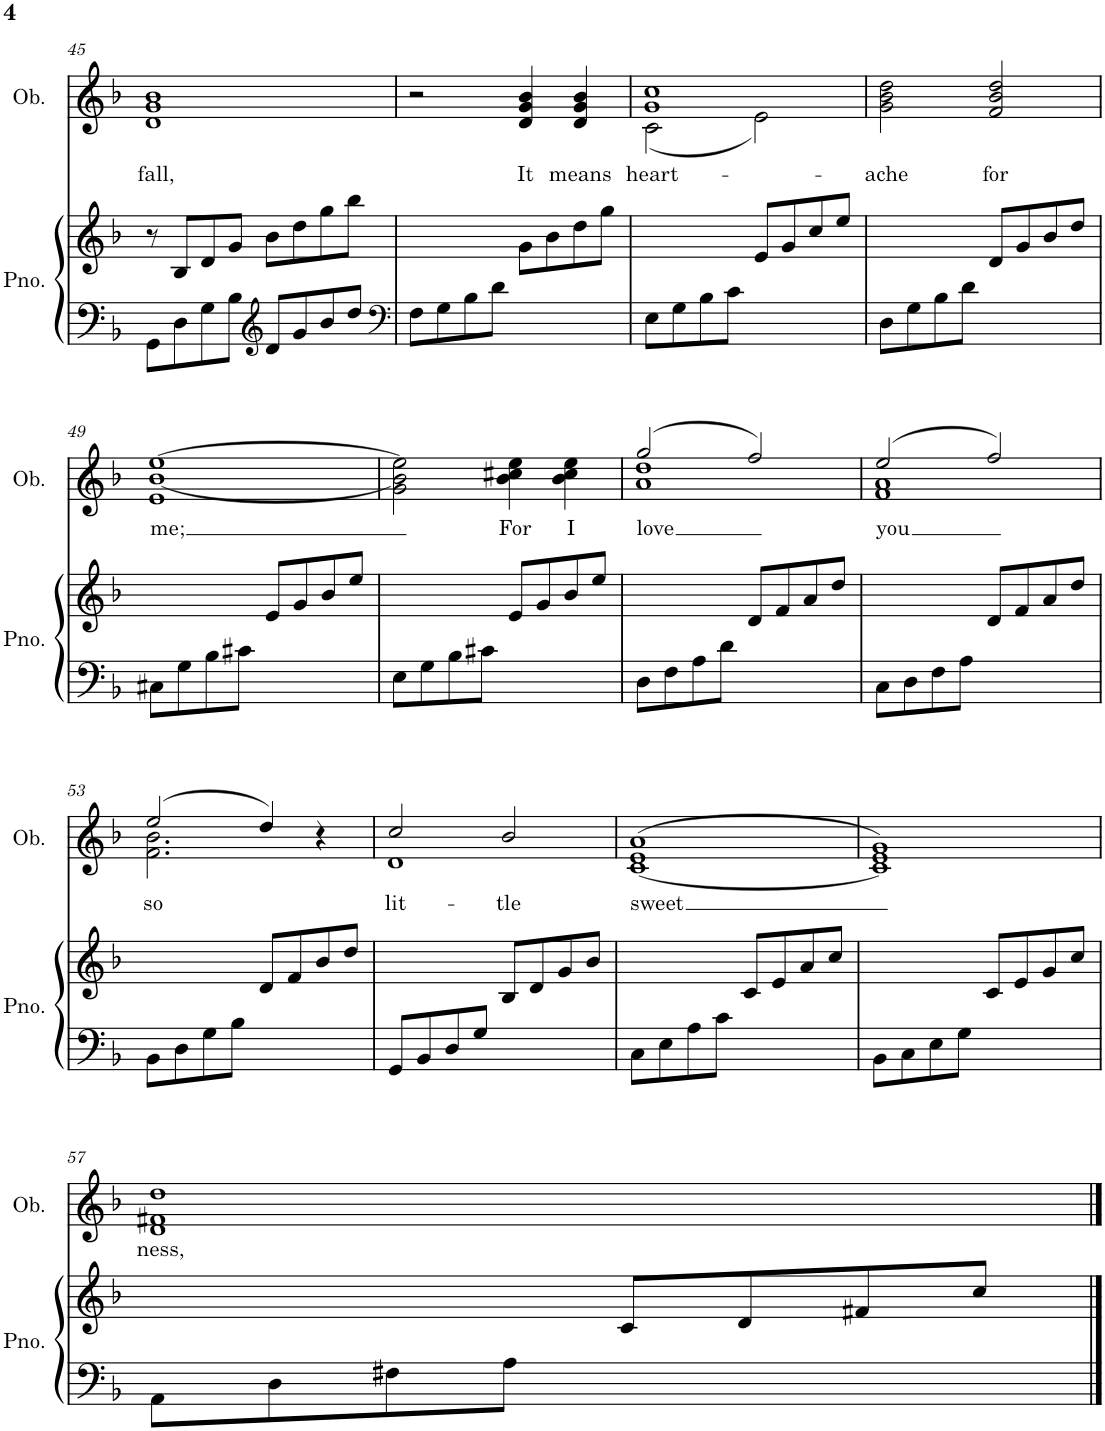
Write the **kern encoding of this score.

**kern	**kern	**kern	**text
*part2	*part2	*part1	*part1
*staff3	*staff2	*staff1	*staff1
*I"Piano	*	*I"Oboe	*
*I'Pno.	*	*I'Ob.	*
!!LO:PB:g=z
*clefF4	*clefG2	*clefG2	*
*k[b-]	*k[b-]	*k[b-]	*
*M2/2	*M2/2	*M2/2	*
*met(c|)	*met(c|)	*met(c|)	*
=45	=45	=45	=45
!	!	!	!LO:LY:b
8GG\L	8r	1d 1g 1b-	fall,
8D\	8B-/L	.	.
8G\	8d/	.	.
8B-\J	8g/J	.	.
*clefG2	*	*	*
8d/L	8b-\L	.	.
8g/	8dd\	.	.
8b-/	8gg\	.	.
8dd/J	8bb-\J	.	.
=46	=46	=46	=46
*clefF4	*	*	*
8F\L	2ryy	2r	.
8G\	.	.	.
8B-\	.	.	.
8d\J	.	.	.
!	!	!	!LO:LY:b
2ryy	8g\L	4d/ 4g/ 4b-/	It
.	8b-\	.	.
!	!	!	!LO:LY:b
.	8dd\	4d/ 4g/ 4b-/	means
.	8gg\J	.	.
=47	=47	=47	=47
!	!	!	!LO:LY:b
*	*	*^	*
8E\L	2ryy	1g 1cc	(2c\	heart-
8G\	.	.	.	.
8B-\	.	.	.	.
8c\J	.	.	.	.
2ryy	8e/L	.	2e\)	.
.	8g/	.	.	.
.	8cc/	.	.	.
.	8ee/J	.	.	.
*	*	*v	*v	*
=48	=48	=48	=48
!	!	!	!LO:LY:b
8D\L	2ryy	2g\ 2b-\ 2dd\	-ache
8G\	.	.	.
8B-\	.	.	.
8d\J	.	.	.
!	!	!	!LO:LY:b
2ryy	8d/L	2f/ 2b-/ 2dd/	for
.	8g/	.	.
.	8b-/	.	.
.	8dd/J	.	.
!!LO:LB:g=z
=49	=49	=49	=49
!	!	!	!LO:LY:b
8C#X\L	2ryy	1e [1b- [1ee	me;
8G\	.	.	.
8B-\	.	.	.
8c#X\J	.	.	.
2ryy	8e/L	.	.
.	8g/	.	.
.	8b-/	.	.
.	8ee/J	.	.
=50	=50	=50	=50
8E\L	2ryy	2g\ 2b-\] 2ee\]	.
8G\	.	.	.
8B-\	.	.	.
8c#X\J	.	.	.
!	!	!	!LO:LY:b
2ryy	8e/L	4b-\ 4cc#X\ 4ee\	For
.	8g/	.	.
!	!	!	!LO:LY:b
.	8b-/	4b-\ 4cc#\ 4ee\	I
.	8ee/J	.	.
=51	=51	=51	=51
!	!	!	!LO:LY:b
*	*	*^	*
8D\L	2ryy	(2gg/	1a 1dd	love
8F\	.	.	.	.
8A\	.	.	.	.
8d\J	.	.	.	.
2ryy	8d/L	2ff/)	.	.
.	8f/	.	.	.
.	8a/	.	.	.
.	8dd/J	.	.	.
=52	=52	=52	=52	=52
!	!	!	!	!LO:LY:b
8C\L	2ryy	(2ee/	1f 1a	you
8D\	.	.	.	.
8F\	.	.	.	.
8A\J	.	.	.	.
2ryy	8d/L	2ff/)	.	.
.	8f/	.	.	.
.	8a/	.	.	.
.	8dd/J	.	.	.
!!LO:LB:g=z	!!
=53	=53	=53	=53	=53
!	!	!	!	!LO:LY:b
8BB-\L	2ryy	(2ee/	2.f\ 2.b-\	so
8D\	.	.	.	.
8G\	.	.	.	.
8B-\J	.	.	.	.
2ryy	8d/L	4dd/)	.	.
.	8f/	.	.	.
.	8b-/	4r	4ryy	.
.	8dd/J	.	.	.
=54	=54	=54	=54	=54
!	!	!	!	!LO:LY:b
8GG/L	2ryy	2cc/	1d	lit-
8BB-/	.	.	.	.
8D/	.	.	.	.
8G/J	.	.	.	.
!	!	!	!	!LO:LY:b
2ryy	8B-/L	2b-/	.	-tle
.	8d/	.	.	.
.	8g/	.	.	.
.	8b-/J	.	.	.
*	*	*v	*v	*
=55	=55	=55	=55
!	!	!	!LO:LY:b
8C\L	2ryy	(>[1c 1e 1a	sweet
8E\	.	.	.
8A\	.	.	.
8c\J	.	.	.
2ryy	8c/L	.	.
.	8e/	.	.
.	8a/	.	.
.	8cc/J	.	.
=56	=56	=56	=56
8BB-\L	2ryy	1c] 1e 1g)	.
8C\	.	.	.
8E\	.	.	.
8G\J	.	.	.
2ryy	8c/L	.	.
.	8e/	.	.
.	8g/	.	.
.	8cc/J	.	.
!!LO:LB:g=z
=57	=57	=57	=57
!	!	!	!LO:LY:b
8AA\L	2ryy	1d 1f#X 1dd	ness,
8D\	.	.	.
8F#X\	.	.	.
8A\J	.	.	.
2ryy	8c/L	.	.
.	8d/	.	.
.	8f#X/	.	.
.	8cc/J	.	.
==	==	==	==
*-	*-	*-	*-
